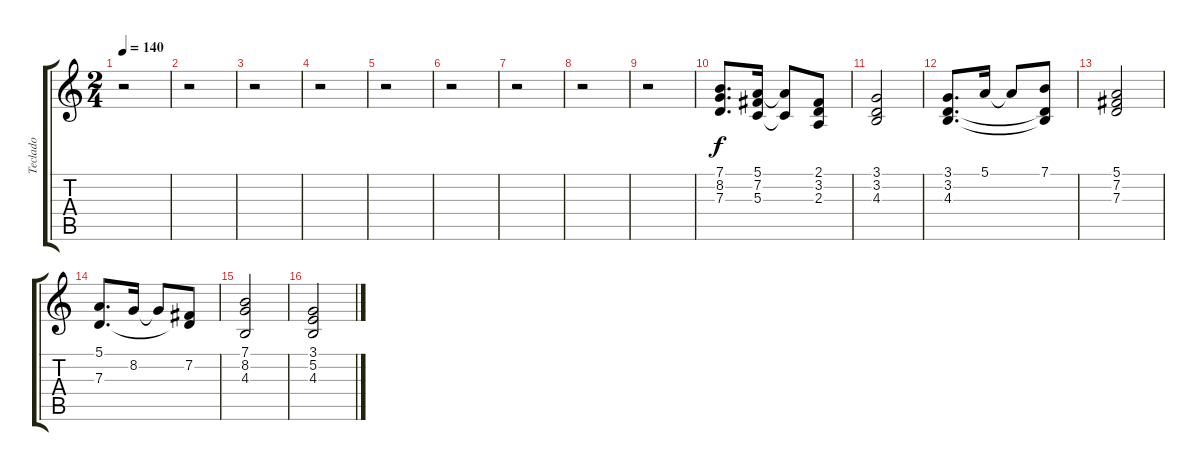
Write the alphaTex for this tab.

\track ("Teclado" "Teclado") {instrument acousticgrandpiano}
\staff {score tabs}
\tuning (E4 B3 G3 D3 A2 E2) {hide}
\ts (2 4)
\tempo 140
\clef g2
\ks c
r.2{dy f} |
r.2 |
r.2 |
r.2 |
r.2 |
r.2 |
r.2 |
r.2 |
r.2 |
(7.1 8.2 7.3).8{d instrument choiraahs} (5.1 7.2 5.3).16 (5.1{t} 5.3{t}).8 (2.1 3.2 2.3).8 |
(3.1 3.2 4.3).2 |
(3.1 3.2 4.3).8{d} 5.1.16 5.1{t}.8 (7.1 3.2{t} 4.3{t}).8 |
(5.1 7.2 7.3).2 |
(5.1 7.3).8{d} 8.2.16 8.2{t}.8 (7.2 7.3{t}).8 |
(7.1 8.2 4.3).2 |
(3.1 5.2 4.3).2
